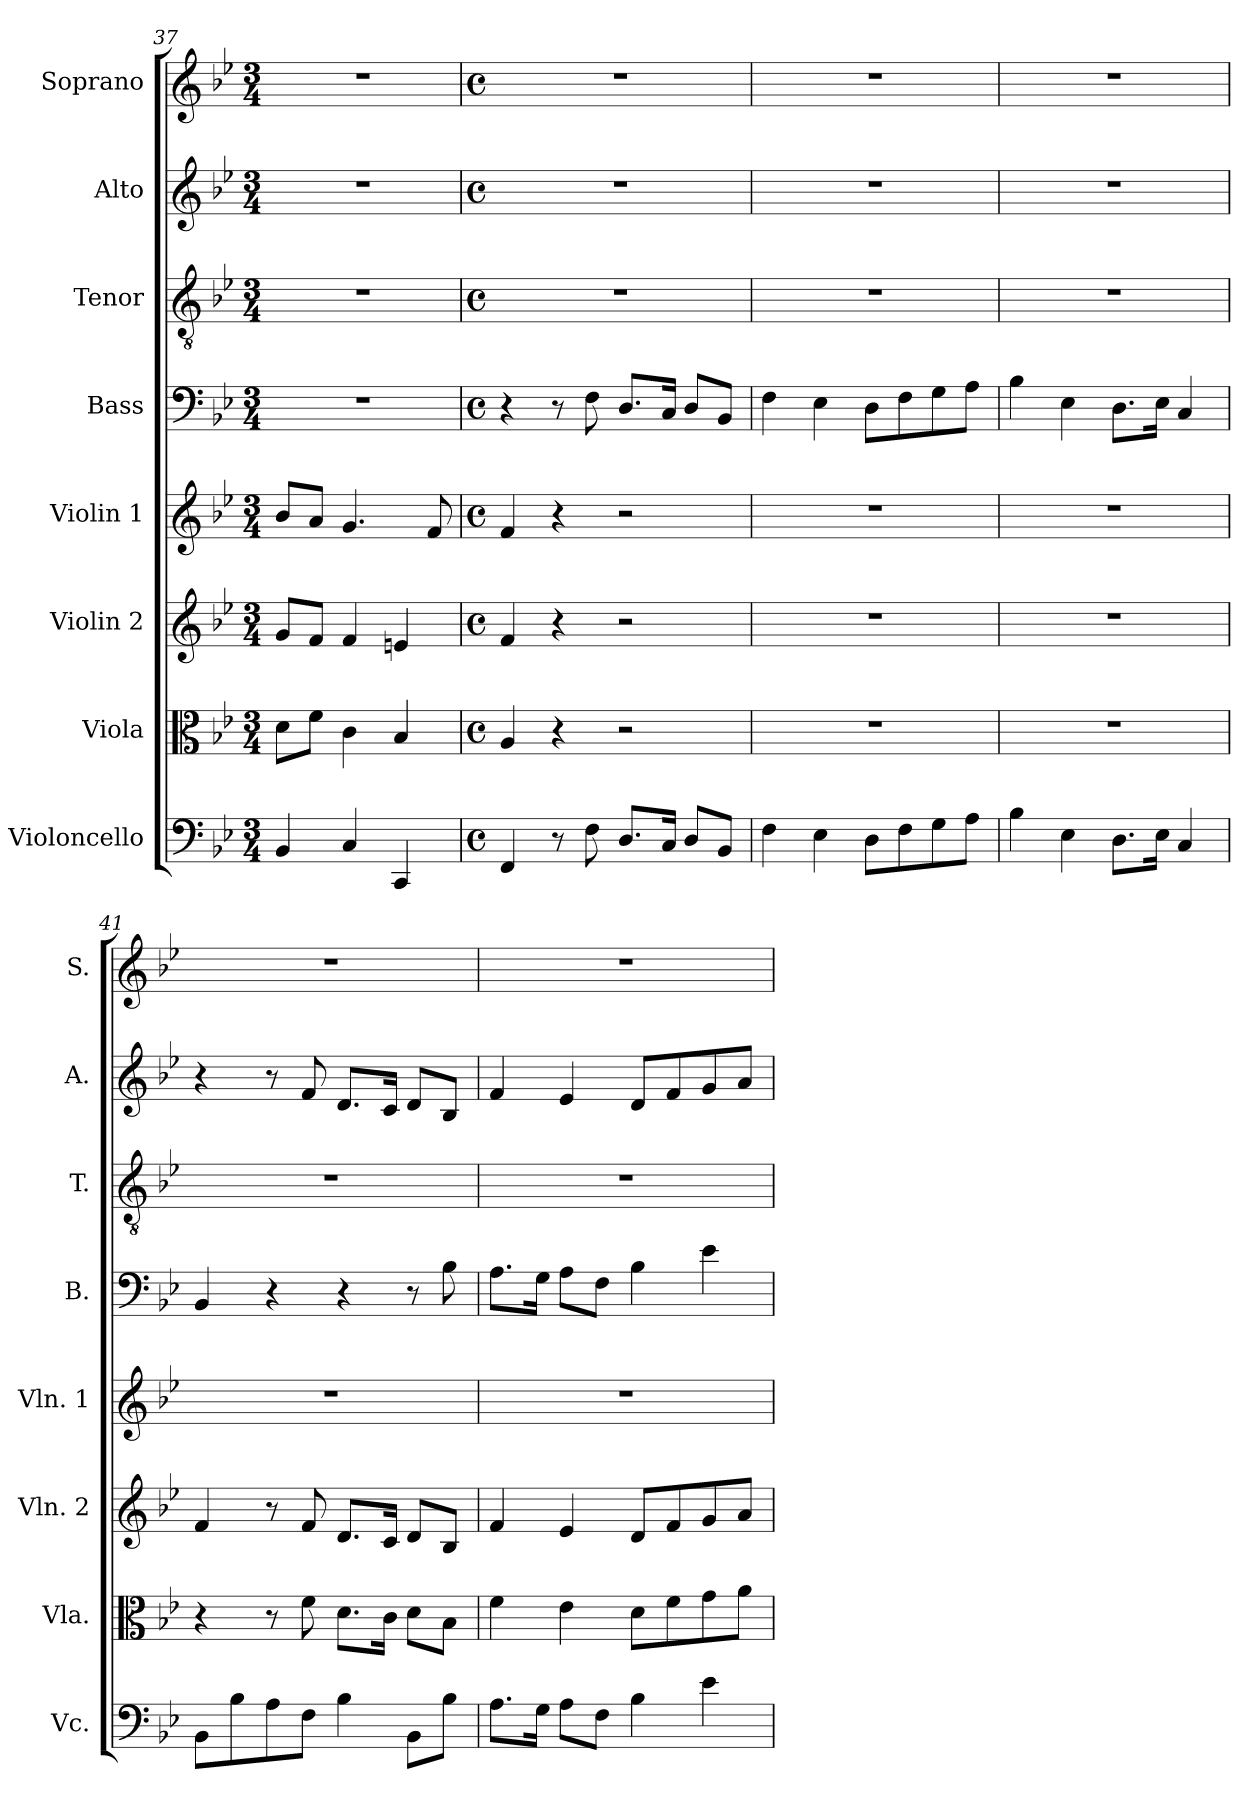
**kern	**kern	**kern	**kern	**kern	**kern	**kern	**kern
*part8	*part7	*part6	*part5	*part4	*part3	*part2	*part1
*staff8	*staff7	*staff6	*staff5	*staff4	*staff3	*staff2	*staff1
*I"Violoncello	*I"Viola	*I"Violin 2	*I"Violin 1	*I"Bass	*I"Tenor	*I"Alto	*I"Soprano
*I'Vc.	*I'Vla.	*I'Vln. 2	*I'Vln. 1	*I'B.	*I'T.	*I'A.	*I'S.
*clefF4	*clefC3	*clefG2	*clefG2	*clefF4	*clefGv2	*clefG2	*clefG2
*	*	*	*	*	*ITrd7c12	*	*
*k[b-e-]	*k[b-e-]	*k[b-e-]	*k[b-e-]	*k[b-e-]	*k[b-e-]	*k[b-e-]	*k[b-e-]
*B-:	*B-:	*B-:	*B-:	*B-:	*B-:	*B-:	*B-:
*M3/4	*M3/4	*M3/4	*M3/4	*M3/4	*M3/4	*M3/4	*M3/4
=37	=37	=37	=37	=37	=37	=37	=37
!	!	!	!	!LO:N:vis=1	!LO:N:vis=1	!LO:N:vis=1	!LO:N:vis=1
4BB-i/	8di\L	8gi/L	8b-i/L	2.r	2.r	2.r	2.r
.	8fi\J	8fi/J	8ai/J	.	.	.	.
4Ci/	4ci\	4fi/	4.gi/	.	.	.	.
4CCi/	4B-i/	4eni/	.	.	.	.	.
.	.	.	8fi/	.	.	.	.
=38	=38	=38	=38	=38	=38	=38	=38
*M4/4	*M4/4	*M4/4	*M4/4	*M4/4	*M4/4	*M4/4	*M4/4
*met(c)	*met(c)	*met(c)	*met(c)	*met(c)	*met(c)	*met(c)	*met(c)
*	*	*	*MM38	*	*	*	*MM38
*	*	*	*	*	*	*	*^
4FFi/	4Ai/	4fi/	4fi/	4r	1r	1r	1r	4ryy
*	*	*	*MM80	*	*	*	*MM80	*
8r	4r	4r	4r	8r	.	.	.	2.ryy
8Fi\	.	.	.	8Fi\	.	.	.	.
8.Di/L	2r	2r	2r	8.Di/L	.	.	.	.
16Ci/Jk	.	.	.	16Ci/Jk	.	.	.	.
8Di/L	.	.	.	8Di/L	.	.	.	.
8BB-i/J	.	.	.	8BB-i/J	.	.	.	.
*	*	*	*	*	*	*	*v	*v
=39	=39	=39	=39	=39	=39	=39	=39
4Fi\	1r	1r	1r	4Fi\	1r	1r	1r
4E-i\	.	.	.	4E-i\	.	.	.
8Di\L	.	.	.	8Di\L	.	.	.
8Fi\	.	.	.	8Fi\	.	.	.
8Gi\	.	.	.	8Gi\	.	.	.
8Ai\J	.	.	.	8Ai\J	.	.	.
=40	=40	=40	=40	=40	=40	=40	=40
4B-i\	1r	1r	1r	4B-i\	1r	1r	1r
4E-i\	.	.	.	4E-i\	.	.	.
8.Di\L	.	.	.	8.Di\L	.	.	.
16E-i\Jk	.	.	.	16E-i\Jk	.	.	.
4Ci/	.	.	.	4Ci/	.	.	.
=41	=41	=41	=41	=41	=41	=41	=41
8BB-i\L	4r	4fi/	1r	4BB-i/	1r	4r	1r
8B-i\	.	.	.	.	.	.	.
8Ai\	8r	8r	.	4r	.	8r	.
8Fi\J	8fi\	8fi/	.	.	.	8fi/	.
4B-i\	8.di\L	8.di/L	.	4r	.	8.di/L	.
.	16ci\Jk	16ci/Jk	.	.	.	16ci/Jk	.
8BB-i\L	8di\L	8di/L	.	8r	.	8di/L	.
8B-i\J	8B-i\J	8B-i/J	.	8B-i\	.	8B-i/J	.
=42	=42	=42	=42	=42	=42	=42	=42
8.Ai\L	4fi\	4fi/	1r	8.Ai\L	1r	4fi/	1r
16Gi\Jk	.	.	.	16Gi\Jk	.	.	.
8Ai\L	4e-i\	4e-i/	.	8Ai\L	.	4e-i/	.
8Fi\J	.	.	.	8Fi\J	.	.	.
4B-i\	8di\L	8di/L	.	4B-i\	.	8di/L	.
.	8fi\	8fi/	.	.	.	8fi/	.
4e-i\	8gi\	8gi/	.	4e-i\	.	8gi/	.
.	8ai\J	8ai/J	.	.	.	8ai/J	.
=	=	=	=	=	=	=	=
*-	*-	*-	*-	*-	*-	*-	*-
